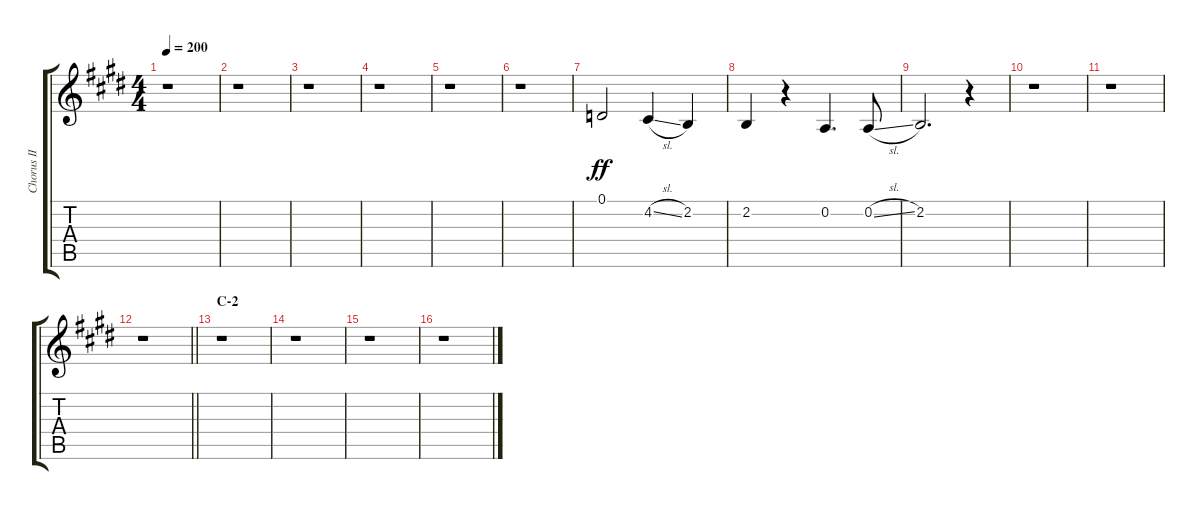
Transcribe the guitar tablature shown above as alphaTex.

\track ("Chorus II" "Chorus II") {instrument voiceoohs}
\staff {score tabs}
\tuning (D4 A3 F3 C3 G2 D2) {hide}
\ts (4 4)
\tempo 200
\clef g2
\ks e
r.1{dy ff} |
r.1 |
r.1 |
r.1 |
r.1 |
r.1 |
0.1.2 4.2{sl}.4 2.2.4 |
2.2.4 r.4 0.2.4{d} 0.2{sl}.8 |
2.2.2{d} r.4 |
r.1 |
r.1 |
\barLineRight lightlight
r.1 |
\section ("" "C-2")
r.1 |
r.1 |
r.1 |
r.1
